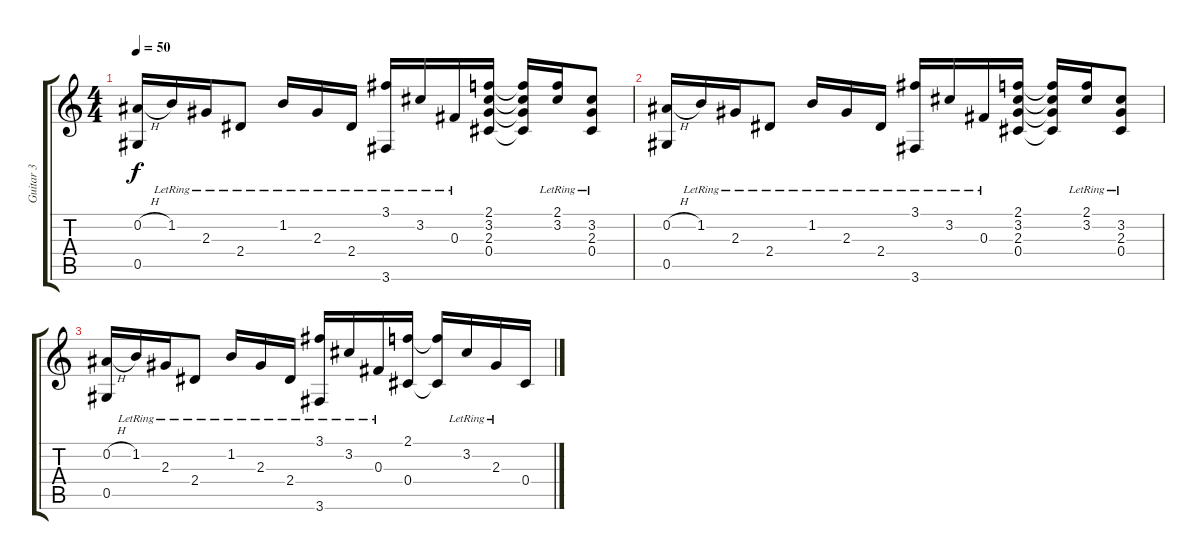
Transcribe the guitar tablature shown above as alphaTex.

\track ("Guitar 3" "Guitar 3") {instrument acousticguitarsteel}
\staff {score tabs}
\tuning (Eb4 Bb3 Gb3 Db3 Ab2 Eb2) {hide}
\ts (4 4)
\tempo 50
\clef g2
\ks c
(0.2{h} 0.5).16{dy f} 1.2{lr}.16 2.3{lr}.16 2.4{lr}.8 1.2{lr}.16 2.3{lr}.16 2.4{lr}.16 (3.1{lr} 3.6).16 3.2{lr}.16 0.3{lr}.16 (2.1 3.2 2.3 0.4).16 (2.1{t} 3.2{t} 2.3{t} 0.4{t}).16 (2.1{lr} 3.2{lr}).16 (3.2{lr} 2.3{lr} 0.4{lr}).8 |
(0.2{h} 0.5).16 1.2{lr}.16 2.3{lr}.16 2.4{lr}.8 1.2{lr}.16 2.3{lr}.16 2.4{lr}.16 (3.1{lr} 3.6).16 3.2{lr}.16 0.3{lr}.16 (2.1 3.2 2.3 0.4).16 (2.1{t} 3.2{t} 2.3{t} 0.4{t}).16 (2.1{lr} 3.2{lr}).16 (3.2{lr} 2.3{lr} 0.4{lr}).8 |
(0.2{h} 0.5).16 1.2{lr}.16 2.3{lr}.16 2.4{lr}.8 1.2{lr}.16 2.3{lr}.16 2.4{lr}.16 (3.1{lr} 3.6).16 3.2{lr}.16 0.3{lr}.16 (2.1 0.4).16 (2.1{t} 0.4{t}).16 3.2{lr}.16 2.3{lr}.16 0.4.16
